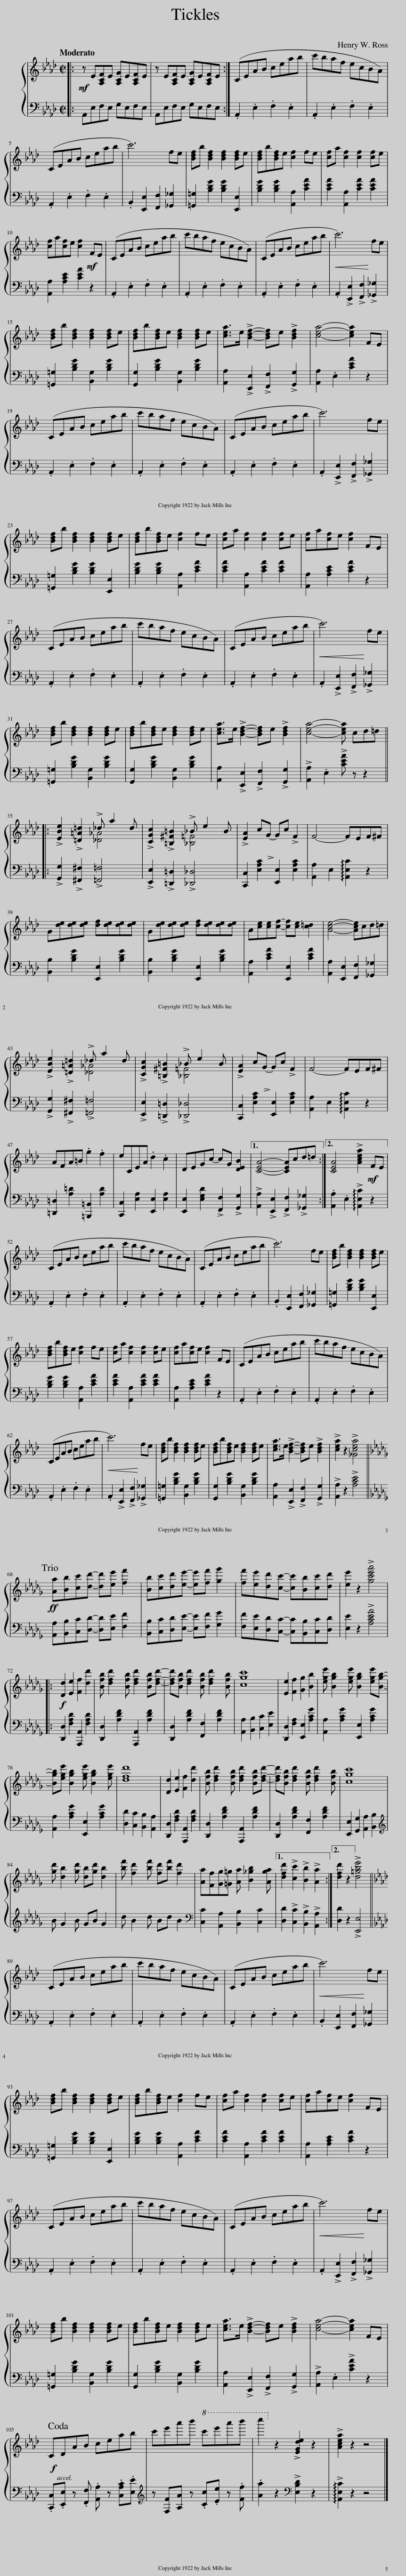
X:1
%%score { ( 1 3 ) | 2 }
L:1/8
Q:1/4=170
M:2/2
I:linebreak $
K:Ab
V:1 treble
V:3 treble
V:2 bass
V:1
|:!mf! z E[A,CF]E [A,CG]E[A,CF]E | z E[A,CF]E [A,CG]E[A,CF]E :| (CEAB ceab | c'baf ecBA) |$ (CEAB ceab | %5
 c'6) fe | [Bdf]b [Bdf]2 [Bdf]2 [Bdf]e | [Bdf]b[Bdf]e [cf]2 fe | [cf]a [cf]2 [cf]2 [cf]e |$ [cf]a[cf]e [cf]2!mf! FE | %10
 (CEAB ceab | c'baf ecBA) | (CEAB ceab |!<(! c'6)!<)! fe |$ [Bdf]b [Bdf]2 [Bdf]2 [Bdf]e | %15
 [Bdf]b[Bdf]e [Bdf]2 [Bdf]e | [cea]>e !>![Bdf]2- [Bdf]e !>![Bdf]2 | [cea]4- [cea]2 FE |$ (CEAB ceab | c'baf ecBA) | %20
 (CEAB ceab | c'6) fe |$ [Bdf]b [Bdf]2 [Bdf]2 [Bdf]e | [Bdf]b[Bdf]e [cf]2 fe | [cf]a [cf]2 [cf]2 [cf]e | %25
 [cf]a[cf]e [cf]2 FE |$ (CEAB ceab | c'baf ecBA) | (CEAB ceab |!<(! c'6)!<)! fe |$ %30
 [Bdf]b [Bdf]2 [Bdf]2 [Bdf]e | [Bdf]b[Bdf]e [Bdf]2 [Bdf]e | [cea]>e !>![Bdf]2- [Bdf]e !>![Bdf]2 | [cea]4- [cea] cd=d |:$ !>![EBe]2 !>![=D=A=d]2 !>!_d a2 d | %35
 !>![CGc]2 !>![=B,^F=B]2 !>!_B e2 B | !>![EA]2 c!>!G- Gc !>!F2 | F4- FEF^F |$ G[de][de][de] [df][de][de][de] | G[de][de][de] [df][de][de][de] | %40
 A[ce][ce][cf]- [cf][ce] [c=d]2 | [Ace]4- [Ace]cd=d |$ !>![EBe]2 !>![=D=A=d]2 !>!_d a2 d | !>![CGc]2 !>![=B,^F=B]2 !>!_B e2 B | !>![EA]2 c!>!G- Gc !>!F2 | %45
 F4- FEF^F |$ AFA=B .g2 .f2 | eCEA .d2 .c2 | DEGc- cG [DEB]2 |1 [CEA]4- [CEA]cd=d :|2 %50
 [CEA]4 !>![Acea]2!mf! FE ||$ (CEAB ceab | c'baf ecBA) | (CEAB ceab | c'6) fe | %55
 [Bdf]b [Bdf]2 [Bdf]2 [Bdf]e |$ [Bdf]b[Bdf]e [cf]2 fe | [cf]a [cf]2 [cf]2 [cf]e | [cf]a[cf]e [cf]2 FE | (CEAB ceab | %60
 c'baf ecBA) |$ (CEAB ceab |!<(! c'6)!<)! fe | [Bdf]b [Bdf]2 [Bdf]2 [Bdf]e | [Bdf]b[Bdf]e [Bdf]2 [Bdf]e | %65
 [cea]>e !>![Bdf]2- [Bdf]e !>![Bdf]2 | !>![cea]2 z2 !>![_Gcea]4 ||$[K:Db]!ff! [Aa][Bb][cc'][dd']- [dd'][ee'] [ff']2 | [Bb][cc'][dd'][ee']- [ee'][ff'] [gg']2 | [ff'][ee'][dd'][cc']- [cc'][Bb][cc'][dd'] | %70
 [ee']2 z2 !>![gc'e'a']4 |:$!f! [Dd]2 [Ee]2 [Ff]2 [dd']2 | [Bfb] [dfd']2 [Bfb] [dfd']2 [Bfb][dfd']- | [dfd'][Bfb] [dfd']2 [Bfb] [dfd']2 [Bfb] | [cgc']8 | %75
 [Ee]2 [Ff]2 [Gg]2 [Bb]2 | [ege'] [Bgb]2 [ege'] [Bgb]2 [ege'][Bgb]- |$ [Bgb][ege'] [Bgb]2 [ege'] [Bgb]2 [ege'] | [dfd']8 | [Dd]2 [Ee]2 [Ff]2 [dd']2 | %80
 [Bfb] [dfd']2 [Bfb] [dfd']2 [Bfb][dfd']- | [dfd'][Bfb] [dfd']2 [Bfb] [dfd']2 [Bfb] | [cgc']8 |$ [gd'] [db]2 [gd'] [db][gd'] [db]2 | [bf'] [fd']2 [bf'] [fd'][bf'] [fd']2 | %85
 [Aa][Ff][Gg][=G=g] [Aa] [B_gb]2 [Aga] |1 [dfd']2 !>![cc']2 !>![Bb]2 !>![Aa]2 :|2 [dfd']2 z2 !>![d=gbe']4 ||$[K:Ab] (CEAB ceab | c'baf ecBA) | %90
 (CEAB ceab |!<(! c'6)!<)! fe |$ [Bdf]b [Bdf]2 [Bdf]2 [Bdf]e | [Bdf]b[Bdf]e [cf]2 fe | [cf]a [cf]2 [cf]2 [cf]e | %95
 [cf]a[cf]e [cf]2 FE |$ (CEAB ceab | c'baf ecBA) | (CEAB ceab |!<(! c'6)!<)! fe |$ %100
 [Bdf]b [Bdf]2 [Bdf]2 [Bdf]e | [Bdf]b[Bdf]e [Bdf]2 [Bdf]e | [cea]>e !>![Bdf]2- [Bdf]e !>![Bdf]2 | [cea]4- [cea]2 FE |$!f! CDAB[Q:1/4=175] ceab | %105
 c'e'a'b'[Q:1/4=180]!8va(! c''e''a''b'' | c'''2!8va)! z2 !>![EGde]2 z2 | !>![Acea]2 z2 z4 |] %108
V:2
|: A,,E,F,E, G,E,F,E, | A,,E,F,E, G,E,F,E, :| .A,,2 .E,2 .F,2 .E,2 | .A,,2 .E,2 .F,2 .E,2 |$ .A,,2 .E,2 .F,2 .E,2 | %5
 .B,,2 [E,,E,]2 [F,,F,]2 [_G,,_G,]2 | [=G,,=G,]2 [B,DG]2 [B,DG]2 [E,,E,]2 | [B,DG]2 [B,DG]2 [A,,A,]2 [CEA]2 | [CEA]2 [A,,A,]2 [CEA]2 [CEA]2 |$ [A,,A,]2 [A,CE]2 [CEA]2 z2 | %10
 .A,,2 .E,2 .F,2 .E,2 | .A,,2 .E,2 .F,2 .E,2 | .A,,2 .E,2 .F,2 .E,2 | .A,,2 !>![E,,E,]2 !>![F,,F,]2 !>![_G,,_G,]2 |$ [=G,,=G,]2 [B,DG]2 [B,,G,]2 [B,DG]2 | %15
 [G,,G,]2 [B,DG]2 [B,,G,]2 [B,DG]2 | [A,,A,]2 !>![E,,E,]2 !>![F,,F,]2 !>![G,,G,]2 | [A,,A,]2 .E,2 [CEA]2 z2 |$ .A,,2 .E,2 .F,2 .E,2 | .A,,2 .E,2 .F,2 .E,2 | %20
 .A,,2 .E,2 .F,2 .E,2 | .A,,2 !>![E,,E,]2 !>![F,,F,]2 !>![_G,,_G,]2 |$ [=G,,=G,]2 [B,DG]2 [B,DG]2 [E,,E,]2 | [B,DG]2 [B,DG]2 [A,,A,]2 [CEA]2 | [CEA]2 [A,,A,]2 [CEA]2 [CEA]2 | %25
 [A,,A,]2 [A,CE]2 [CEA]2 z2 |$ .A,,2 .E,2 .F,2 .E,2 | .A,,2 .E,2 .F,2 .E,2 | .A,,2 .E,2 .F,2 .E,2 | .A,,2 !>![E,,E,]2 !>![F,,F,]2 !>![_G,,_G,]2 |$ %30
 [=G,,=G,]2 [B,DG]2 [B,,G,]2 [B,DG]2 | [G,,G,]2 [B,DG]2 [B,,G,]2 [B,DG]2 | [A,,A,]2 !>![E,,E,]2 !>![F,,F,]2 !>![G,,G,]2 | !>![A,,A,]2 .E,2 !>![CEA] z z2 |:$ !>![G,,G,]2 !>![^F,,^F,]2 !>![=F,,=F,]4 | %35
 !>![E,,E,]2 !>![=D,,=D,]2 !>![_D,,_D,]4 | [C,,C,]2 [E,A,C]2 [E,,E,]2 [E,A,C]2 | [A,,A,]2 E,2 !arpeggio![A,,E,C]2 z2 |$ [B,,B,]2 [B,DG]2 [E,,E,]2 [B,DG]2 | [B,,B,]2 [B,DG]2 [E,,E,]2 [B,DG]2 | %40
 [A,,A,]2 [CEA]2 [E,,E,]2 [CEA]2 | [A,,A,]2 [E,,E,]2 [F,,F,]2 [_G,,_G,]2 |$ !>![G,,G,]2 !>![^F,,^F,]2 !>![=F,,=F,]4 | !>![E,,E,]2 !>![=D,,=D,]2 !>![_D,,_D,]4 | [C,,C,]2 [E,A,C]2 [E,,E,]2 [E,A,C]2 | %45
 [A,,A,]2 E,2 !arpeggio![A,,E,C]2 z2 |$ [=D,,=D,]2 [A,=D]2 [=B,,,=B,,]2 [A,D]2 | [C,,C,]2 [E,A,]2 [E,,E,]2 [E,A,]2 | [E,,E,]2 [E,G,D]2 !>![F,,F,]2 !>![G,,G,]2 |1 !>![A,,A,]2 !>![E,,E,]2 !>![F,,F,]2 !>![_G,,_G,]2 :|2 %50
 .[A,,A,]2 .E,2 !arpeggio!!>![A,,E,C]2 z2 ||$ .A,,2 .E,2 .F,2 .E,2 | .A,,2 .E,2 .F,2 .E,2 | .A,,2 .E,2 .F,2 .E,2 | .B,,2 [E,,E,]2 [F,,F,]2 [_G,,_G,]2 | %55
 [=G,,=G,]2 [B,DG]2 [B,DG]2 [E,,E,]2 |$ [B,DG]2 [B,DG]2 [A,,A,]2 [CEA]2 | [CEA]2 [A,,A,]2 [CEA]2 [CEA]2 | [A,,A,]2 [A,CE]2 [CEA]2 z2 | .A,,2 .E,2 .F,2 .E,2 | %60
 .A,,2 .E,2 .F,2 .E,2 |$ .A,,2 .E,2 .F,2 .E,2 | .A,,2 !>![E,,E,]2 !>![F,,F,]2 !>![_G,,_G,]2 | [=G,,=G,]2 [B,DG]2 [B,,G,]2 [B,DG]2 | [G,,G,]2 [B,DG]2 [B,,G,]2 [B,DG]2 | %65
 [A,,A,]2 !>![E,,E,]2 !>![F,,F,]2 !>![G,,G,]2 | !>![A,,A,]2 z2 !>![A,CE]4 ||$[K:Db] [A,,A,][B,,B,][C,C][D,D]- [D,D][E,E] [F,F]2 | [B,,B,][C,C][D,D][E,E]- [E,E][F,F] [G,G]2 | [F,F][E,E][D,D][C,C]- [C,C][B,,B,][C,C][D,D] | %70
 [E,E]2 z2 !>![A,CEA]4 |:$ [D,,D,]2 [F,A,D]2 [A,,,A,,]2 [F,A,D]2 | [D,,D,]2 [A,DF]2 [A,,,A,,]2 [A,DF]2 | [D,,D,]2 [A,DF]2 [F,,F,]2 [A,DF]2 | [A,,A,]2 [B,,B,]2 [C,C]2 [E,E]2 | %75
 [D,,D,]2 [F,A,]2 [E,,E,]2 [A,CG]2 | [A,,A,]2 [A,CG]2 [E,,E,]2 [A,CG]2 |$ [A,,A,]2 [A,CG]2 [E,,E,]2 [A,CG]2 | [D,D]2 [C,C]2 [B,,B,]2 [A,,A,]2 | [D,,D,]2 [F,A,D]2 [A,,,A,,]2 [F,A,D]2 | %80
 [D,,D,]2 [A,DF]2 [A,,,A,,]2 [A,DF]2 | [D,,D,]2 [A,DF]2 [F,,F,]2 [A,DF]2 | [E,,E,]2 [G,,G,]2 [A,,A,]2 [B,,B,]2 |$[K:treble] B G2 B GB G2 | d B2 d Bd B2 | %85
[K:bass] [C,C]2 [A,,A,]2 [B,,B,]2 [C,C]2 |1 [D,D]2 !>![C,C]2 !>![B,,B,]2 !>![A,,A,]2 :|2 [D,D]2 z2 !>![E,,E,]4 ||$[K:Ab] .A,,2 .E,2 .F,2 .E,2 | .A,,2 .E,2 .F,2 .E,2 | %90
 .A,,2 .E,2 .F,2 .E,2 | .B,,2 [E,,E,]2 [F,,F,]2 [_G,,_G,]2 |$ [=G,,=G,]2 [B,DG]2 [B,DG]2 [E,,E,]2 | [B,DG]2 [B,DG]2 [A,,A,]2 [CEA]2 | [CEA]2 [A,,A,]2 [CEA]2 [CEA]2 | %95
 [A,,A,]2 [A,CE]2 [CEA]2 z2 |$ .A,,2 .E,2 .F,2 .E,2 | .A,,2 .E,2 .F,2 .E,2 | .A,,2 .E,2 .F,2 .E,2 | .A,,2 !>![E,,E,]2 !>![F,,F,]2 !>![_G,,_G,]2 |$ %100
 [=G,,=G,]2 [B,DG]2 [B,,G,]2 [B,DG]2 | [G,,G,]2 [B,DG]2 [B,,G,]2 [B,DG]2 | [A,,A,]2 !>![E,,E,]2 !>![F,,F,]2 !>![G,,G,]2 | !>![A,,A,]2 .E,2 !>![CEA]2 z2 |$ .[C,,C,].[E,,E,] z .[F,,F,] .[A,,A,] z .[C,A,C].[E,E] | %105
[K:treble] z [F,F][A,A] z .[Cc].[Ee] z .[Ff] | .[Aa]2 z2[K:bass] !>![E,B,D]2 z2 | !arpeggio!!>![A,,E,C]2 z2 z4 |] %108
V:3
|: x8 | x8 :| x8 | x8 |$ x8 | %5
 x8 | x8 | x8 | x8 |$ x8 | %10
 x8 | x8 | x8 | x8 |$ x8 | %15
 x8 | x8 | x8 |$ x8 | x8 | %20
 x8 | x8 |$ x8 | x8 | x8 | %25
 x8 |$ x8 | x8 | x8 | x8 |$ %30
 x8 | x8 | x8 | x8 |:$ x4 [_D_A]4 | %35
 x4 [_B,=F]4 | x8 | x8 |$ x8 | x8 | %40
 x8 | x8 |$ x4 [_D_A]4 | x4 [_B,=F]4 | x8 | %45
 x8 |$ x8 | x8 | x8 |1 x8 :|2 %50
 x8 ||$ x8 | x8 | x8 | x8 | %55
 x8 |$ x8 | x8 | x8 | x8 | %60
 x8 |$ x8 | x8 | x8 | x8 | %65
 x8 | x8 ||$[K:Db] x8 | x8 | x8 | %70
 x8 |:$ x8 | x8 | x8 | x8 | %75
 x8 | x8 |$ x8 | x8 | x8 | %80
 x8 | x8 | x8 |$ x8 | x8 | %85
 x8 |1 x8 :|2 x8 ||$[K:Ab] x8 | x8 | %90
 x8 | x8 |$ x8 | x8 | x8 | %95
 x8 |$ x8 | x8 | x8 | x8 |$ %100
 x8 | x8 | x8 | x8 |$ x8 | %105
 x4!8va(! x4 | x2!8va)! x6 | x8 |] %108
